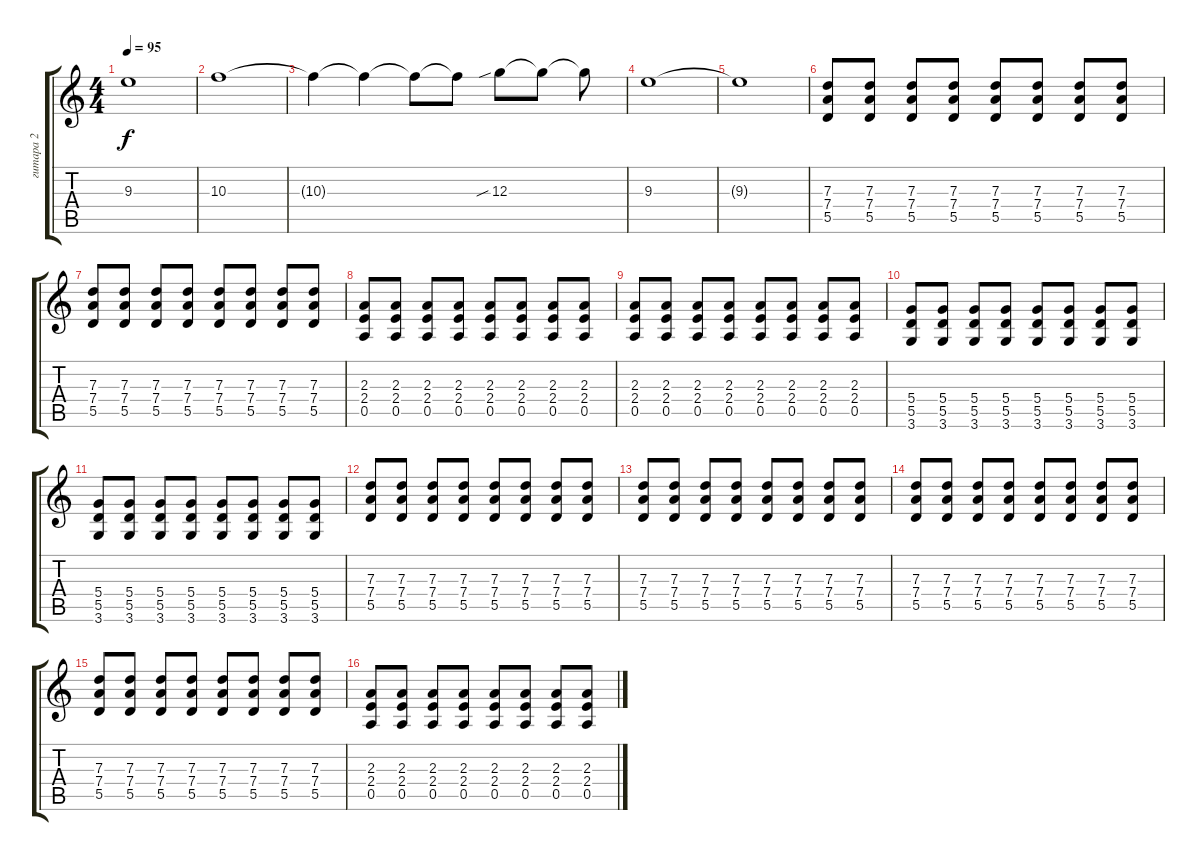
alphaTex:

\track ("гитара 2" "гитара 2") {instrument distortionguitar}
\staff {score tabs}
\tuning (E4 B3 G3 D3 A2 E2) {hide}
\ts (4 4)
\tempo 95
\clef g2
\ks c
9.3{t}.1{dy f} |
10.3.1{volume 13} |
10.3{t}.4 10.3{t}.4 10.3{t}.8 10.3{t}.8 12.3{sib}.8 12.3{t}.8 12.3{t}.8 |
9.3.1{volume 6} |
9.3{t}.1 |
(7.3 7.4 5.5).8{volume 16} (7.3 7.4 5.5).8 (7.3 7.4 5.5).8 (7.3 7.4 5.5).8 (7.3 7.4 5.5).8 (7.3 7.4 5.5).8 (7.3 7.4 5.5).8 (7.3 7.4 5.5).8 |
(7.3 7.4 5.5).8{volume 16} (7.3 7.4 5.5).8 (7.3 7.4 5.5).8 (7.3 7.4 5.5).8 (7.3 7.4 5.5).8 (7.3 7.4 5.5).8 (7.3 7.4 5.5).8 (7.3 7.4 5.5).8 |
(2.3 2.4 0.5).8 (2.3 2.4 0.5).8 (2.3 2.4 0.5).8 (2.3 2.4 0.5).8 (2.3 2.4 0.5).8 (2.3 2.4 0.5).8 (2.3 2.4 0.5).8 (2.3 2.4 0.5).8 |
(2.3 2.4 0.5).8 (2.3 2.4 0.5).8 (2.3 2.4 0.5).8 (2.3 2.4 0.5).8 (2.3 2.4 0.5).8 (2.3 2.4 0.5).8 (2.3 2.4 0.5).8 (2.3 2.4 0.5).8 |
(5.4 5.5 3.6).8 (5.4 5.5 3.6).8 (5.4 5.5 3.6).8 (5.4 5.5 3.6).8 (5.4 5.5 3.6).8 (5.4 5.5 3.6).8 (5.4 5.5 3.6).8 (5.4 5.5 3.6).8 |
(5.4 5.5 3.6).8 (5.4 5.5 3.6).8 (5.4 5.5 3.6).8 (5.4 5.5 3.6).8 (5.4 5.5 3.6).8 (5.4 5.5 3.6).8 (5.4 5.5 3.6).8 (5.4 5.5 3.6).8 |
(7.3 7.4 5.5).8{volume 16} (7.3 7.4 5.5).8 (7.3 7.4 5.5).8 (7.3 7.4 5.5).8 (7.3 7.4 5.5).8 (7.3 7.4 5.5).8 (7.3 7.4 5.5).8 (7.3 7.4 5.5).8 |
(7.3 7.4 5.5).8{volume 16} (7.3 7.4 5.5).8 (7.3 7.4 5.5).8 (7.3 7.4 5.5).8 (7.3 7.4 5.5).8 (7.3 7.4 5.5).8 (7.3 7.4 5.5).8 (7.3 7.4 5.5).8 |
(7.3 7.4 5.5).8{volume 16} (7.3 7.4 5.5).8 (7.3 7.4 5.5).8 (7.3 7.4 5.5).8 (7.3 7.4 5.5).8 (7.3 7.4 5.5).8 (7.3 7.4 5.5).8 (7.3 7.4 5.5).8 |
(7.3 7.4 5.5).8{volume 16} (7.3 7.4 5.5).8 (7.3 7.4 5.5).8 (7.3 7.4 5.5).8 (7.3 7.4 5.5).8 (7.3 7.4 5.5).8 (7.3 7.4 5.5).8 (7.3 7.4 5.5).8 |
(2.3 2.4 0.5).8 (2.3 2.4 0.5).8 (2.3 2.4 0.5).8 (2.3 2.4 0.5).8 (2.3 2.4 0.5).8 (2.3 2.4 0.5).8 (2.3 2.4 0.5).8 (2.3 2.4 0.5).8
